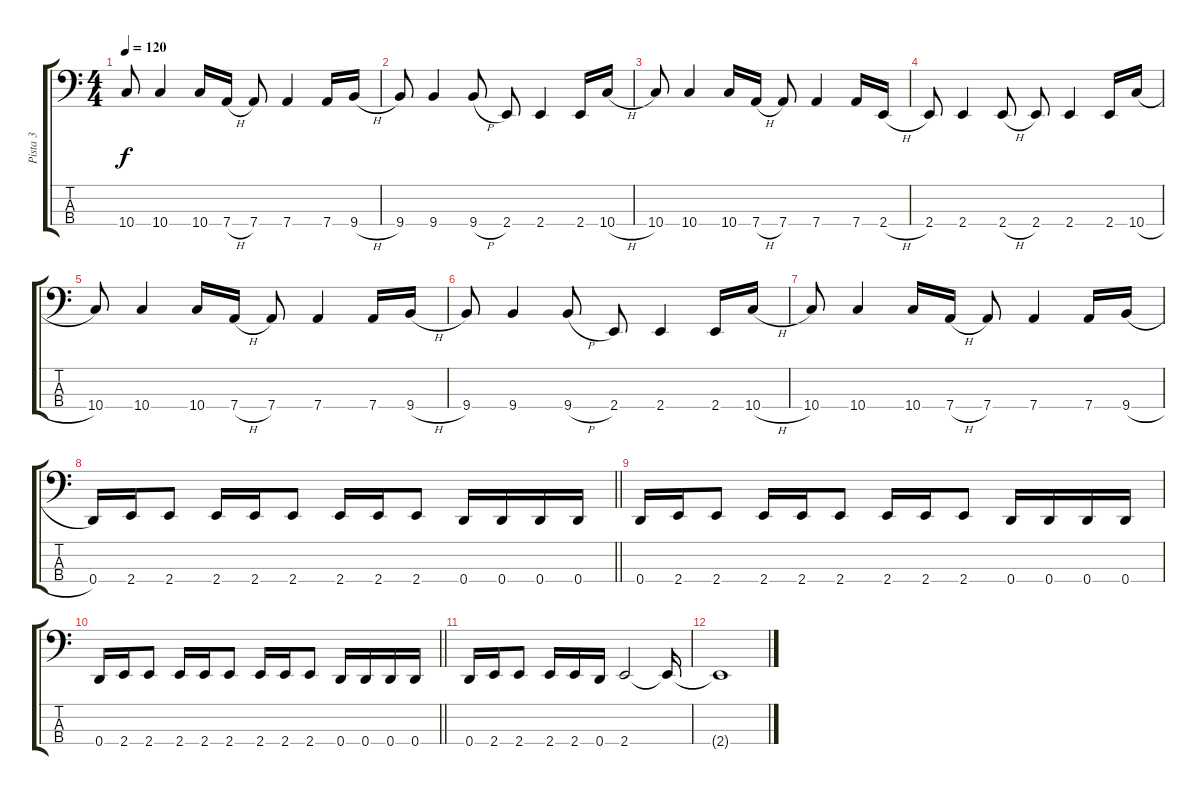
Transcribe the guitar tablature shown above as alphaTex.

\track ("Pista 3" "Pista 3") {instrument electricbasspick}
\staff {score tabs}
\tuning (G2 D2 A1 D1) {hide}
\ts (4 4)
\tempo 120
\clef f4
\ks c
10.4.8{dy f} 10.4.4 10.4.16 7.4{h}.16 7.4.8 7.4.4 7.4.16 9.4{h}.16 |
9.4.8 9.4.4 9.4{h}.8 2.4.8 2.4.4 2.4.16 10.4{h}.16 |
10.4.8 10.4.4 10.4.16 7.4{h}.16 7.4.8 7.4.4 7.4.16 2.4{h}.16 |
2.4.8 2.4.4 2.4{h}.8 2.4.8 2.4.4 2.4.16 10.4{h}.16 |
10.4.8 10.4.4 10.4.16 7.4{h}.16 7.4.8 7.4.4 7.4.16 9.4{h}.16 |
9.4.8 9.4.4 9.4{h}.8 2.4.8 2.4.4 2.4.16 10.4{h}.16 |
10.4.8 10.4.4 10.4.16 7.4{h}.16 7.4.8 7.4.4 7.4.16 9.4{h}.16 |
\barLineRight lightlight
0.4.16 2.4.16 2.4.8 2.4.16 2.4.16 2.4.8 2.4.16 2.4.16 2.4.8 0.4.16 0.4.16 0.4.16 0.4.16 |
0.4.16 2.4.16 2.4.8 2.4.16 2.4.16 2.4.8 2.4.16 2.4.16 2.4.8 0.4.16 0.4.16 0.4.16 0.4.16 |
\barLineRight lightlight
0.4.16 2.4.16 2.4.8 2.4.16 2.4.16 2.4.8 2.4.16 2.4.16 2.4.8 0.4.16 0.4.16 0.4.16 0.4.16 |
0.4.16 2.4.16 2.4.8 2.4.16 2.4.16 0.4.16 2.4.2 2.4{t}.16 |
2.4{t}.1
